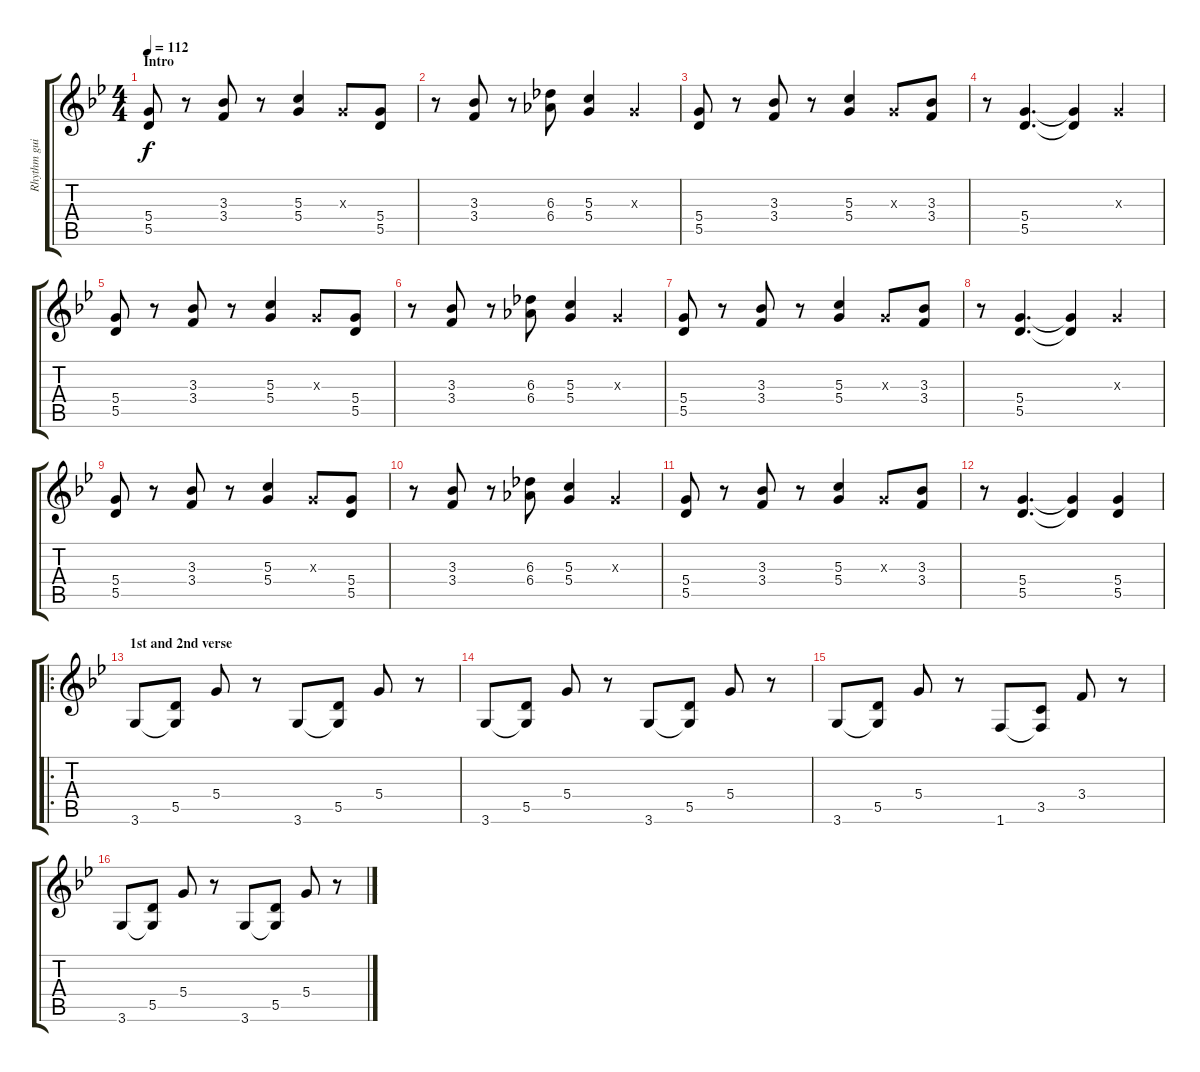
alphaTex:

\track ("Rhythm guitar" "Rhythm gui") {instrument distortionguitar}
\staff {score tabs}
\tuning (E4 B3 G3 D3 A2 E2) {hide}
\ts (4 4)
\section ("" "Intro")
\tempo 112
\clef g2
\ks bb
(5.4 5.5).8{dy f instrument distortionguitar} r.8 (3.3 3.4).8 r.8 (5.3 5.4).4 0.3{x}.8 (5.4 5.5).8 |
r.8 (3.3 3.4).8 r.8 (6.3 6.4).8 (5.3 5.4).4 0.3{x}.4 |
(5.4 5.5).8 r.8 (3.3 3.4).8 r.8 (5.3 5.4).4 0.3{x}.8 (3.3 3.4).8 |
r.8 (5.4 5.5).4{d} (5.4{t} 5.5{t}).4 0.3{x}.4 |
(5.4 5.5).8 r.8 (3.3 3.4).8 r.8 (5.3 5.4).4 0.3{x}.8 (5.4 5.5).8 |
r.8 (3.3 3.4).8 r.8 (6.3 6.4).8 (5.3 5.4).4 0.3{x}.4 |
(5.4 5.5).8 r.8 (3.3 3.4).8 r.8 (5.3 5.4).4 0.3{x}.8 (3.3 3.4).8 |
r.8 (5.4 5.5).4{d} (5.4{t} 5.5{t}).4 0.3{x}.4 |
(5.4 5.5).8 r.8 (3.3 3.4).8 r.8 (5.3 5.4).4 0.3{x}.8 (5.4 5.5).8 |
r.8 (3.3 3.4).8 r.8 (6.3 6.4).8 (5.3 5.4).4 0.3{x}.4 |
(5.4 5.5).8 r.8 (3.3 3.4).8 r.8 (5.3 5.4).4 0.3{x}.8 (3.3 3.4).8 |
r.8 (5.4 5.5).4{d} (5.4{t} 5.5{t}).4 (5.4 5.5).4 |
\ro
\section ("" "1st and 2nd verse")
3.6.8{balance 5} (5.5 3.6{t}).8 5.4.8 r.8 3.6.8 (5.5 3.6{t}).8 5.4.8 r.8 |
3.6.8 (5.5 3.6{t}).8 5.4.8 r.8 3.6.8 (5.5 3.6{t}).8 5.4.8 r.8 |
3.6.8 (5.5 3.6{t}).8 5.4.8 r.8 1.6.8 (3.5 1.6{t}).8 3.4.8 r.8 |
3.6.8 (5.5 3.6{t}).8 5.4.8 r.8 3.6.8 (5.5 3.6{t}).8 5.4.8 r.8
